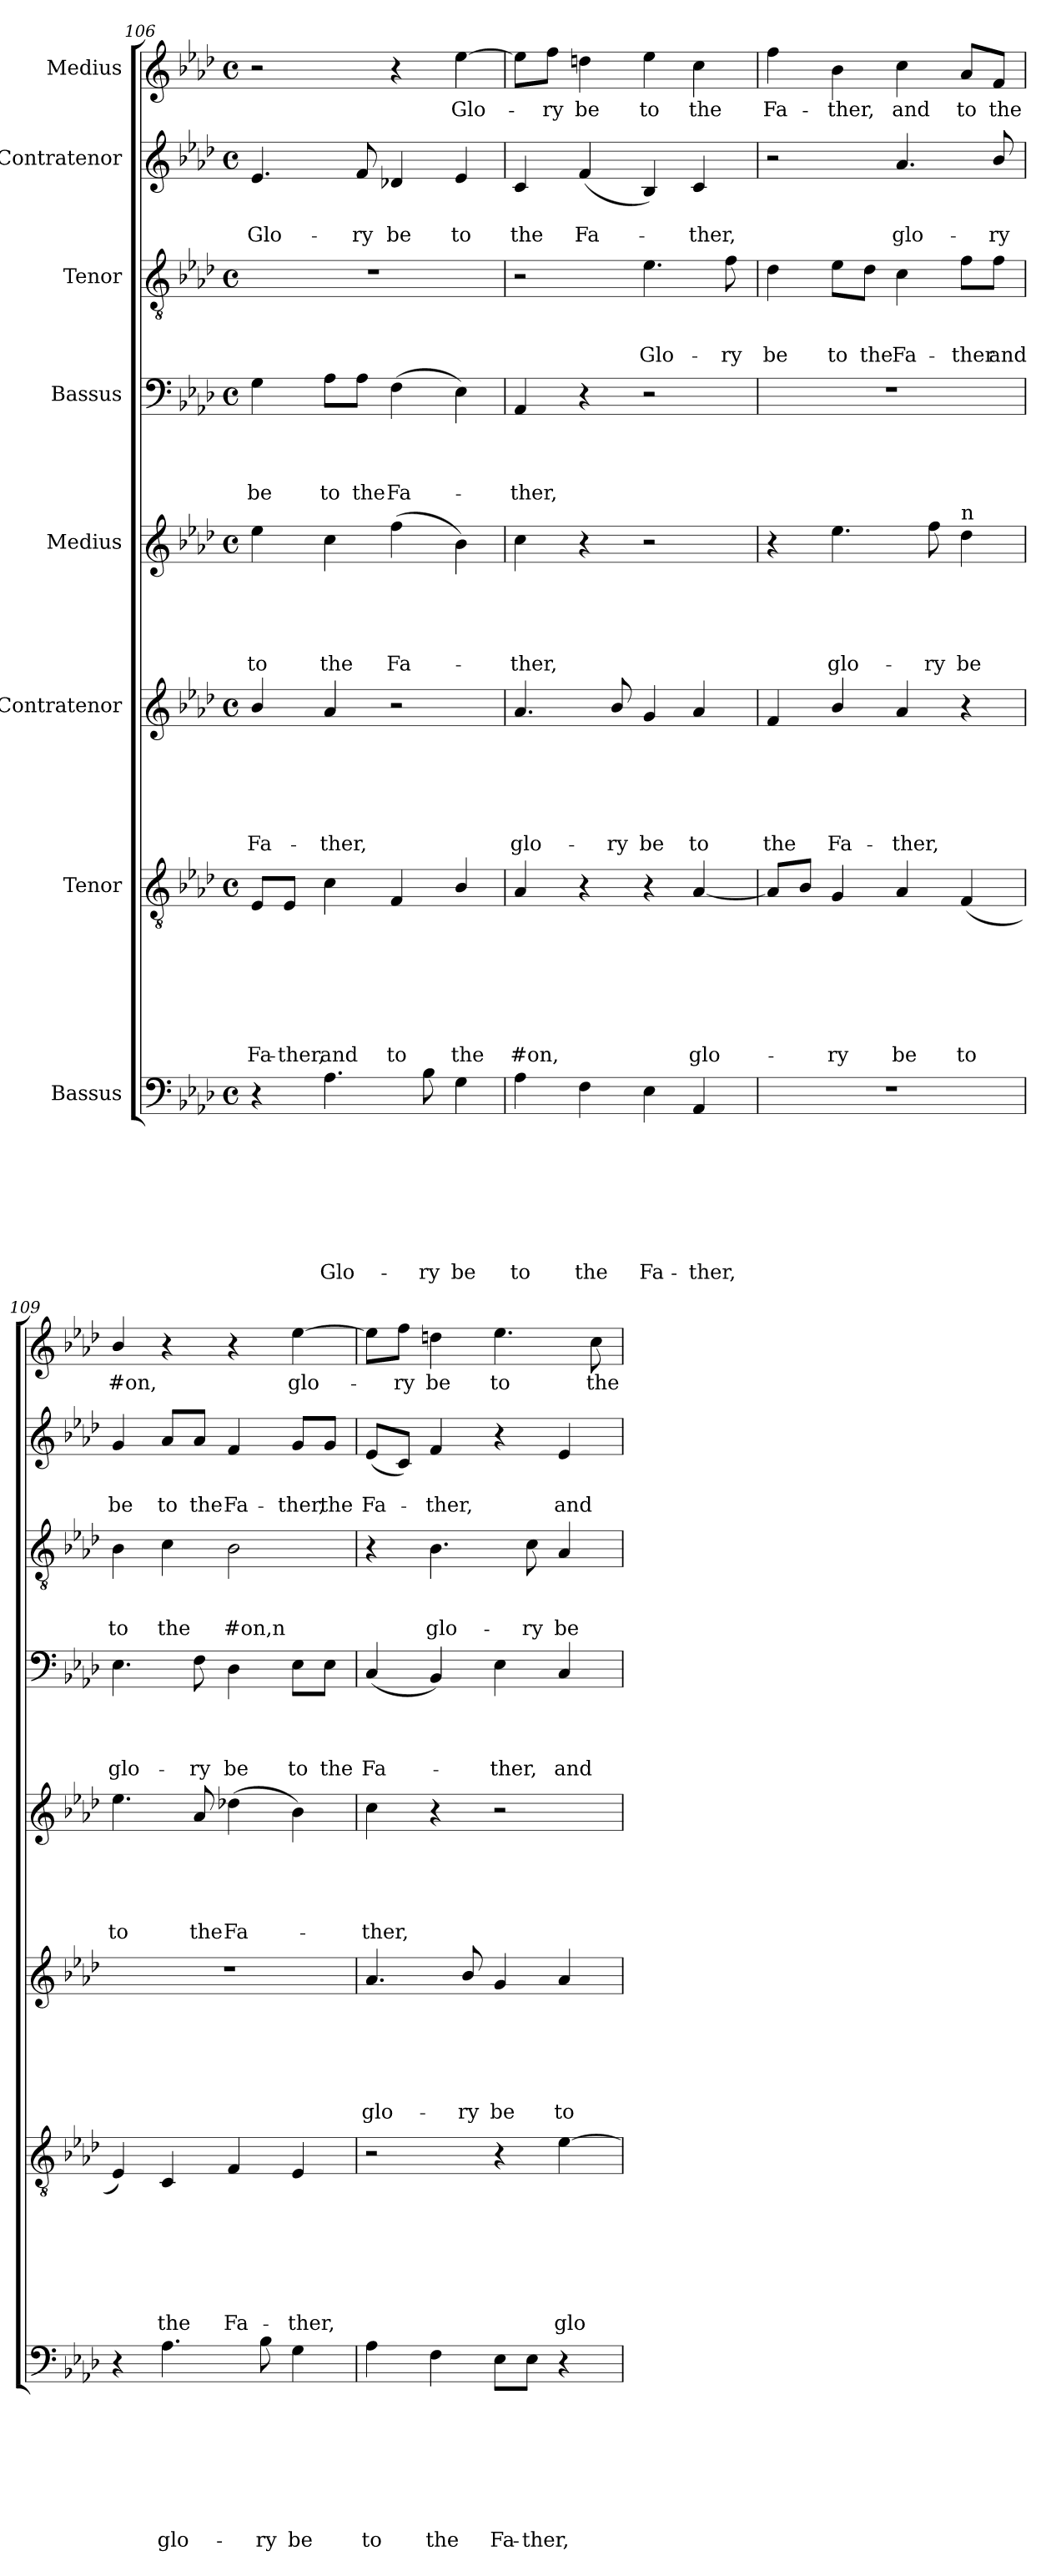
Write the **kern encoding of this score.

**kern	**text	**text	**text	**text	**text	**text	**text	**text	**kern	**text	**text	**text	**text	**text	**text	**text	**kern	**text	**text	**text	**text	**text	**text	**kern	**text	**text	**text	**text	**text	**kern	**text	**text	**text	**text	**kern	**text	**text	**text	**kern	**text	**text	**kern	**text
*part8	*part8	*part8	*part8	*part8	*part8	*part8	*part8	*part8	*part7	*part7	*part7	*part7	*part7	*part7	*part7	*part7	*part6	*part6	*part6	*part6	*part6	*part6	*part6	*part5	*part5	*part5	*part5	*part5	*part5	*part4	*part4	*part4	*part4	*part4	*part3	*part3	*part3	*part3	*part2	*part2	*part2	*part1	*part1
*staff8	*staff8	*staff8	*staff8	*staff8	*staff8	*staff8	*staff8	*staff8	*staff7	*staff7	*staff7	*staff7	*staff7	*staff7	*staff7	*staff7	*staff6	*staff6	*staff6	*staff6	*staff6	*staff6	*staff6	*staff5	*staff5	*staff5	*staff5	*staff5	*staff5	*staff4	*staff4	*staff4	*staff4	*staff4	*staff3	*staff3	*staff3	*staff3	*staff2	*staff2	*staff2	*staff1	*staff1
*I"Bassus	*	*	*	*	*	*	*	*	*I"Tenor	*	*	*	*	*	*	*	*I"Contratenor	*	*	*	*	*	*	*I"Medius	*	*	*	*	*	*I"Bassus	*	*	*	*	*I"Tenor	*	*	*	*I"Contratenor	*	*	*I"Medius	*
*clefF4	*	*	*	*	*	*	*	*	*clefGv2	*	*	*	*	*	*	*	*clefG2	*	*	*	*	*	*	*clefG2	*	*	*	*	*	*clefF4	*	*	*	*	*clefGv2	*	*	*	*clefG2	*	*	*clefG2	*
*k[b-e-a-d-]	*	*	*	*	*	*	*	*	*k[b-e-a-d-]	*	*	*	*	*	*	*	*k[b-e-a-d-]	*	*	*	*	*	*	*k[b-e-a-d-]	*	*	*	*	*	*k[b-e-a-d-]	*	*	*	*	*k[b-e-a-d-]	*	*	*	*k[b-e-a-d-]	*	*	*k[b-e-a-d-]	*
*A-:	*	*	*	*	*	*	*	*	*A-:	*	*	*	*	*	*	*	*A-:	*	*	*	*	*	*	*A-:	*	*	*	*	*	*A-:	*	*	*	*	*A-:	*	*	*	*A-:	*	*	*A-:	*
*M4/4	*	*	*	*	*	*	*	*	*M4/4	*	*	*	*	*	*	*	*M4/4	*	*	*	*	*	*	*M4/4	*	*	*	*	*	*M4/4	*	*	*	*	*M4/4	*	*	*	*M4/4	*	*	*M4/4	*
*met(c)	*	*	*	*	*	*	*	*	*met(c)	*	*	*	*	*	*	*	*met(c)	*	*	*	*	*	*	*met(c)	*	*	*	*	*	*met(c)	*	*	*	*	*met(c)	*	*	*	*met(c)	*	*	*met(c)	*
=106	=106	=106	=106	=106	=106	=106	=106	=106	=106	=106	=106	=106	=106	=106	=106	=106	=106	=106	=106	=106	=106	=106	=106	=106	=106	=106	=106	=106	=106	=106	=106	=106	=106	=106	=106	=106	=106	=106	=106	=106	=106	=106	=106
!	!	!	!	!	!	!	!	!	!	!	!	!	!	!	!	!LO:LY:b	!	!	!	!	!	!	!LO:LY:b	!	!	!	!	!	!LO:LY:b	!	!	!	!	!LO:LY:b	!	!	!	!	!	!	!LO:LY:b	!	!
4r	.	.	.	.	.	.	.	.	8E-/L	.	.	.	.	.	.	Fa-	4b-/	.	.	.	.	.	Fa-	4ee-\	.	.	.	.	to	4G\	.	.	.	be	1r	.	.	.	4.e-/	.	Glo-	2r	.
!	!	!	!	!	!	!	!	!	!	!	!	!	!	!	!	!LO:LY:b	!	!	!	!	!	!	!	!	!	!	!	!	!	!	!	!	!	!	!	!	!	!	!	!	!	!	!
.	.	.	.	.	.	.	.	.	8E-/J	.	.	.	.	.	.	-ther,	.	.	.	.	.	.	.	.	.	.	.	.	.	.	.	.	.	.	.	.	.	.	.	.	.	.	.
!	!	!	!	!	!	!	!	!LO:LY:b	!	!	!	!	!	!	!	!LO:LY:b	!	!	!	!	!	!	!LO:LY:b	!	!	!	!	!	!LO:LY:b	!	!	!	!	!LO:LY:b	!	!	!	!	!	!	!	!	!
4.A-\	.	.	.	.	.	.	.	Glo-	4c\	.	.	.	.	.	.	and	4a-/	.	.	.	.	.	-ther,	4cc\	.	.	.	.	the	8A-\L	.	.	.	to	.	.	.	.	.	.	.	.	.
!	!	!	!	!	!	!	!	!	!	!	!	!	!	!	!	!	!	!	!	!	!	!	!	!	!	!	!	!	!	!	!	!	!	!LO:LY:b	!	!	!	!	!	!	!LO:LY:b	!	!
.	.	.	.	.	.	.	.	.	.	.	.	.	.	.	.	.	.	.	.	.	.	.	.	.	.	.	.	.	.	8A-\J	.	.	.	the	.	.	.	.	8f/	.	-ry	.	.
!	!	!	!	!	!	!	!	!	!	!	!	!	!	!	!	!LO:LY:b	!	!	!	!	!	!	!	!	!	!	!	!	!LO:LY:b	!	!	!	!	!LO:LY:b	!	!	!	!	!	!	!LO:LY:b	!	!
.	.	.	.	.	.	.	.	.	4F/	.	.	.	.	.	.	to	2r	.	.	.	.	.	.	(>4ff\	.	.	.	.	Fa-	(>4F\	.	.	.	Fa-	.	.	.	.	4d-X/	.	be	4r	.
!	!	!	!	!	!	!	!	!LO:LY:b	!	!	!	!	!	!	!	!	!	!	!	!	!	!	!	!	!	!	!	!	!	!	!	!	!	!	!	!	!	!	!	!	!	!	!
8B-\	.	.	.	.	.	.	.	-ry	.	.	.	.	.	.	.	.	.	.	.	.	.	.	.	.	.	.	.	.	.	.	.	.	.	.	.	.	.	.	.	.	.	.	.
!	!	!	!	!	!	!	!	!LO:LY:b	!	!	!	!	!	!	!	!LO:LY:b	!	!	!	!	!	!	!	!	!	!	!	!	!	!	!	!	!	!	!	!	!	!	!	!	!LO:LY:b	!	!LO:LY:b
4G\	.	.	.	.	.	.	.	be	4B-/	.	.	.	.	.	.	the	.	.	.	.	.	.	.	4b-\)	.	.	.	.	.	4E-\)	.	.	.	.	.	.	.	.	4e-/	.	to	[>4ee-\	Glo-
=107	=107	=107	=107	=107	=107	=107	=107	=107	=107	=107	=107	=107	=107	=107	=107	=107	=107	=107	=107	=107	=107	=107	=107	=107	=107	=107	=107	=107	=107	=107	=107	=107	=107	=107	=107	=107	=107	=107	=107	=107	=107	=107	=107
!	!	!	!	!	!	!	!	!LO:LY:b	!	!	!	!	!	!	!	!LO:LY:b	!	!	!	!	!	!	!LO:LY:b	!	!	!	!	!	!LO:LY:b	!	!	!	!	!LO:LY:b	!	!	!	!	!	!	!LO:LY:b	!	!
4A-\	.	.	.	.	.	.	.	to	4A-/	.	.	.	.	.	.	#on,	4.a-/	.	.	.	.	.	glo-	4cc\	.	.	.	.	-ther,	4AA-/	.	.	.	-ther,	2r	.	.	.	4c/	.	the	8ee-\L]	.
!	!	!	!	!	!	!	!	!	!	!	!	!	!	!	!	!	!	!	!	!	!	!	!	!	!	!	!	!	!	!	!	!	!	!	!	!	!	!	!	!	!	!	!LO:LY:b
.	.	.	.	.	.	.	.	.	.	.	.	.	.	.	.	.	.	.	.	.	.	.	.	.	.	.	.	.	.	.	.	.	.	.	.	.	.	.	.	.	.	8ff\J	-ry
!	!	!	!	!	!	!	!	!LO:LY:b	!	!	!	!	!	!	!	!	!	!	!	!	!	!	!	!	!	!	!	!	!	!	!	!	!	!	!	!	!	!	!	!	!LO:LY:b	!	!LO:LY:b
4F\	.	.	.	.	.	.	.	the	4r	.	.	.	.	.	.	.	.	.	.	.	.	.	.	4r	.	.	.	.	.	4r	.	.	.	.	.	.	.	.	(<4f/	.	Fa-	4ddn\	be
!	!	!	!	!	!	!	!	!	!	!	!	!	!	!	!	!	!	!	!	!	!	!	!LO:LY:b	!	!	!	!	!	!	!	!	!	!	!	!	!	!	!	!	!	!	!	!
.	.	.	.	.	.	.	.	.	.	.	.	.	.	.	.	.	8b-/	.	.	.	.	.	-ry	.	.	.	.	.	.	.	.	.	.	.	.	.	.	.	.	.	.	.	.
!	!	!	!	!	!	!	!	!LO:LY:b	!	!	!	!	!	!	!	!	!	!	!	!	!	!	!LO:LY:b	!	!	!	!	!	!	!	!	!	!	!	!	!	!	!LO:LY:b	!	!	!	!	!LO:LY:b
4E-\	.	.	.	.	.	.	.	Fa-	4r	.	.	.	.	.	.	.	4g/	.	.	.	.	.	be	2r	.	.	.	.	.	2r	.	.	.	.	4.e-\	.	.	Glo-	4B-/)	.	.	4ee-\	to
!	!	!	!	!	!	!	!	!LO:LY:b	!	!	!	!	!	!	!	!LO:LY:b	!	!	!	!	!	!	!LO:LY:b	!	!	!	!	!	!	!	!	!	!	!	!	!	!	!	!	!	!LO:LY:b	!	!LO:LY:b
4AA-/	.	.	.	.	.	.	.	-ther,	[<4A-/	.	.	.	.	.	.	glo-	4a-/	.	.	.	.	.	to	.	.	.	.	.	.	.	.	.	.	.	.	.	.	.	4c/	.	-ther,	4cc\	the
!	!	!	!	!	!	!	!	!	!	!	!	!	!	!	!	!	!	!	!	!	!	!	!	!	!	!	!	!	!	!	!	!	!	!	!	!	!	!LO:LY:b	!	!	!	!	!
.	.	.	.	.	.	.	.	.	.	.	.	.	.	.	.	.	.	.	.	.	.	.	.	.	.	.	.	.	.	.	.	.	.	.	8f\	.	.	-ry	.	.	.	.	.
=108	=108	=108	=108	=108	=108	=108	=108	=108	=108	=108	=108	=108	=108	=108	=108	=108	=108	=108	=108	=108	=108	=108	=108	=108	=108	=108	=108	=108	=108	=108	=108	=108	=108	=108	=108	=108	=108	=108	=108	=108	=108	=108	=108
!	!	!	!	!	!	!	!	!	!	!	!	!	!	!	!	!	!	!	!	!	!	!	!LO:LY:b	!	!	!	!	!	!	!	!	!	!	!	!	!	!	!LO:LY:b	!	!	!	!	!LO:LY:b
1r	.	.	.	.	.	.	.	.	8A-/L]	.	.	.	.	.	.	.	4f/	.	.	.	.	.	the	4r	.	.	.	.	.	1r	.	.	.	.	4d-i\	.	.	be	2r	.	.	4ff\	Fa-
.	.	.	.	.	.	.	.	.	8B-/J	.	.	.	.	.	.	.	.	.	.	.	.	.	.	.	.	.	.	.	.	.	.	.	.	.	.	.	.	.	.	.	.	.	.
!	!	!	!	!	!	!	!	!	!	!	!	!	!	!	!	!LO:LY:b	!	!	!	!	!	!	!LO:LY:b	!	!	!	!	!	!LO:LY:b	!	!	!	!	!	!	!	!	!LO:LY:b	!	!	!	!	!LO:LY:b
.	.	.	.	.	.	.	.	.	4G/	.	.	.	.	.	.	-ry	4b-/	.	.	.	.	.	Fa-	4.ee-\	.	.	.	.	glo-	.	.	.	.	.	8e-\L	.	.	to	.	.	.	4b-\	-ther,
!	!	!	!	!	!	!	!	!	!	!	!	!	!	!	!	!	!	!	!	!	!	!	!	!	!	!	!	!	!	!	!	!	!	!	!	!	!	!LO:LY:b	!	!	!	!	!
.	.	.	.	.	.	.	.	.	.	.	.	.	.	.	.	.	.	.	.	.	.	.	.	.	.	.	.	.	.	.	.	.	.	.	8d-\J	.	.	the	.	.	.	.	.
!	!	!	!	!	!	!	!	!	!	!	!	!	!	!	!	!LO:LY:b	!	!	!	!	!	!	!LO:LY:b	!	!	!	!	!	!	!	!	!	!	!	!	!	!	!LO:LY:b	!	!	!LO:LY:b	!	!LO:LY:b
.	.	.	.	.	.	.	.	.	4A-/	.	.	.	.	.	.	be	4a-/	.	.	.	.	.	-ther,	.	.	.	.	.	.	.	.	.	.	.	4c\	.	.	Fa-	4.a-/	.	glo-	4cc\	and
!	!	!	!	!	!	!	!	!	!	!	!	!	!	!	!	!	!	!	!	!	!	!	!	!	!	!	!	!	!LO:LY:b	!	!	!	!	!	!	!	!	!	!	!	!	!	!
.	.	.	.	.	.	.	.	.	.	.	.	.	.	.	.	.	.	.	.	.	.	.	.	8ff\	.	.	.	.	-ry	.	.	.	.	.	.	.	.	.	.	.	.	.	.
!	!	!	!	!	!	!	!	!	!	!	!	!	!	!	!	!	!	!	!	!	!	!	!	!LO:TX:a:t=n	!	!	!	!	!	!	!	!	!	!	!	!	!	!	!	!	!	!	!
!	!	!	!	!	!	!	!	!	!	!	!	!	!	!	!	!LO:LY:b	!	!	!	!	!	!	!	!	!	!	!	!	!LO:LY:b	!	!	!	!	!	!	!	!	!LO:LY:b	!	!	!	!	!LO:LY:b
.	.	.	.	.	.	.	.	.	(<4F/	.	.	.	.	.	.	to	4r	.	.	.	.	.	.	4dd-\	.	.	.	.	be	.	.	.	.	.	8f\L	.	.	-ther	.	.	.	8a-/L	to
!	!	!	!	!	!	!	!	!	!	!	!	!	!	!	!	!	!	!	!	!	!	!	!	!	!	!	!	!	!	!	!	!	!	!	!	!	!	!LO:LY:b	!	!	!LO:LY:b	!	!LO:LY:b
.	.	.	.	.	.	.	.	.	.	.	.	.	.	.	.	.	.	.	.	.	.	.	.	.	.	.	.	.	.	.	.	.	.	.	8f\J	.	.	and	8b-/	.	-ry	8f/J	the
!!LO:PB:g=z
=109	=109	=109	=109	=109	=109	=109	=109	=109	=109	=109	=109	=109	=109	=109	=109	=109	=109	=109	=109	=109	=109	=109	=109	=109	=109	=109	=109	=109	=109	=109	=109	=109	=109	=109	=109	=109	=109	=109	=109	=109	=109	=109	=109
!	!	!	!	!	!	!	!	!	!	!	!	!	!	!	!	!	!	!	!	!	!	!	!	!	!	!	!	!	!LO:LY:b	!	!	!	!	!LO:LY:b	!	!	!	!LO:LY:b	!	!	!LO:LY:b	!	!LO:LY:b
4r	.	.	.	.	.	.	.	.	4E-/)	.	.	.	.	.	.	.	1r	.	.	.	.	.	.	4.ee-\	.	.	.	.	to	4.E-\	.	.	.	glo-	4B-\	.	.	to	4g/	.	be	4b-/	#on,
!	!	!	!	!	!	!	!	!LO:LY:b	!	!	!	!	!	!	!	!LO:LY:b	!	!	!	!	!	!	!	!	!	!	!	!	!	!	!	!	!	!	!	!	!	!LO:LY:b	!	!	!LO:LY:b	!	!
4.A-\	.	.	.	.	.	.	.	glo-	4C/	.	.	.	.	.	.	the	.	.	.	.	.	.	.	.	.	.	.	.	.	.	.	.	.	.	4c\	.	.	the	8a-/L	.	to	4r	.
!	!	!	!	!	!	!	!	!	!	!	!	!	!	!	!	!	!	!	!	!	!	!	!	!	!	!	!	!	!LO:LY:b	!	!	!	!	!LO:LY:b	!	!	!	!	!	!	!LO:LY:b	!	!
.	.	.	.	.	.	.	.	.	.	.	.	.	.	.	.	.	.	.	.	.	.	.	.	8a-/	.	.	.	.	the	8F\	.	.	.	-ry	.	.	.	.	8a-/J	.	the	.	.
!	!	!	!	!	!	!	!	!	!	!	!	!	!	!	!	!LO:LY:b	!	!	!	!	!	!	!	!	!	!	!	!	!LO:LY:b	!	!	!	!	!LO:LY:b	!	!	!	!LO:LY:b:rj	!	!	!LO:LY:b	!	!
.	.	.	.	.	.	.	.	.	4F/	.	.	.	.	.	.	Fa-	.	.	.	.	.	.	.	(>4dd-X\	.	.	.	.	Fa-	4D-\	.	.	.	be	2B-\	.	.	#on,n	4f/	.	Fa-	4r	.
!	!	!	!	!	!	!	!	!LO:LY:b	!	!	!	!	!	!	!	!	!	!	!	!	!	!	!	!	!	!	!	!	!	!	!	!	!	!	!	!	!	!	!	!	!	!	!
8B-\	.	.	.	.	.	.	.	-ry	.	.	.	.	.	.	.	.	.	.	.	.	.	.	.	.	.	.	.	.	.	.	.	.	.	.	.	.	.	.	.	.	.	.	.
!	!	!	!	!	!	!	!	!LO:LY:b	!	!	!	!	!	!	!	!LO:LY:b	!	!	!	!	!	!	!	!	!	!	!	!	!	!	!	!	!	!LO:LY:b	!	!	!	!	!	!	!LO:LY:b	!	!LO:LY:b
4G\	.	.	.	.	.	.	.	be	4E-/	.	.	.	.	.	.	-ther,	.	.	.	.	.	.	.	4b-\)	.	.	.	.	.	8E-\L	.	.	.	to	.	.	.	.	8g/L	.	-ther,	[>4ee-\	glo-
!	!	!	!	!	!	!	!	!	!	!	!	!	!	!	!	!	!	!	!	!	!	!	!	!	!	!	!	!	!	!	!	!	!	!LO:LY:b	!	!	!	!	!	!	!LO:LY:b	!	!
.	.	.	.	.	.	.	.	.	.	.	.	.	.	.	.	.	.	.	.	.	.	.	.	.	.	.	.	.	.	8E-\J	.	.	.	the	.	.	.	.	8g/J	.	the	.	.
=110	=110	=110	=110	=110	=110	=110	=110	=110	=110	=110	=110	=110	=110	=110	=110	=110	=110	=110	=110	=110	=110	=110	=110	=110	=110	=110	=110	=110	=110	=110	=110	=110	=110	=110	=110	=110	=110	=110	=110	=110	=110	=110	=110
!	!	!	!	!	!	!	!	!LO:LY:b	!	!	!	!	!	!	!	!	!	!	!	!	!	!	!LO:LY:b	!	!	!	!	!	!LO:LY:b	!	!	!	!	!LO:LY:b	!	!	!	!	!	!	!LO:LY:b	!	!
4A-\	.	.	.	.	.	.	.	to	2r	.	.	.	.	.	.	.	4.a-/	.	.	.	.	.	glo-	4cc\	.	.	.	.	-ther,	(<4C/	.	.	.	Fa-	4r	.	.	.	(<8e-/L	.	Fa-	8ee-\L]	.
!	!	!	!	!	!	!	!	!	!	!	!	!	!	!	!	!	!	!	!	!	!	!	!	!	!	!	!	!	!	!	!	!	!	!	!	!	!	!	!	!	!	!	!LO:LY:b
.	.	.	.	.	.	.	.	.	.	.	.	.	.	.	.	.	.	.	.	.	.	.	.	.	.	.	.	.	.	.	.	.	.	.	.	.	.	.	8c/J)	.	.	8ff\J	-ry
!	!	!	!	!	!	!	!	!LO:LY:b	!	!	!	!	!	!	!	!	!	!	!	!	!	!	!	!	!	!	!	!	!	!	!	!	!	!	!	!	!	!LO:LY:b	!	!	!LO:LY:b	!	!LO:LY:b
4F\	.	.	.	.	.	.	.	the	.	.	.	.	.	.	.	.	.	.	.	.	.	.	.	4r	.	.	.	.	.	4BB-/)	.	.	.	.	4.B-\	.	.	glo-	4f/	.	-ther,	4ddn\	be
!	!	!	!	!	!	!	!	!	!	!	!	!	!	!	!	!	!	!	!	!	!	!	!LO:LY:b	!	!	!	!	!	!	!	!	!	!	!	!	!	!	!	!	!	!	!	!
.	.	.	.	.	.	.	.	.	.	.	.	.	.	.	.	.	8b-/	.	.	.	.	.	-ry	.	.	.	.	.	.	.	.	.	.	.	.	.	.	.	.	.	.	.	.
!	!	!	!	!	!	!	!	!LO:LY:b	!	!	!	!	!	!	!	!	!	!	!	!	!	!	!LO:LY:b	!	!	!	!	!	!	!	!	!	!	!LO:LY:b	!	!	!	!	!	!	!	!	!LO:LY:b
8E-\L	.	.	.	.	.	.	.	Fa-	4r	.	.	.	.	.	.	.	4g/	.	.	.	.	.	be	2r	.	.	.	.	.	4E-\	.	.	.	-ther,	.	.	.	.	4r	.	.	4.ee-\	to
!	!	!	!	!	!	!	!	!LO:LY:b	!	!	!	!	!	!	!	!	!	!	!	!	!	!	!	!	!	!	!	!	!	!	!	!	!	!	!	!	!	!LO:LY:b	!	!	!	!	!
8E-\J	.	.	.	.	.	.	.	-ther,	.	.	.	.	.	.	.	.	.	.	.	.	.	.	.	.	.	.	.	.	.	.	.	.	.	.	8c\	.	.	-ry	.	.	.	.	.
!	!	!	!	!	!	!	!	!	!	!	!	!	!	!	!	!LO:LY:b	!	!	!	!	!	!	!LO:LY:b	!	!	!	!	!	!	!	!	!	!	!LO:LY:b	!	!	!	!LO:LY:b	!	!	!LO:LY:b	!	!
4r	.	.	.	.	.	.	.	.	[>4e-\	.	.	.	.	.	.	glo-	4a-/	.	.	.	.	.	to	.	.	.	.	.	.	4C/	.	.	.	and	4A-/	.	.	be	4e-/	.	and	.	.
!	!	!	!	!	!	!	!	!	!	!	!	!	!	!	!	!	!	!	!	!	!	!	!	!	!	!	!	!	!	!	!	!	!	!	!	!	!	!	!	!	!	!	!LO:LY:b
.	.	.	.	.	.	.	.	.	.	.	.	.	.	.	.	.	.	.	.	.	.	.	.	.	.	.	.	.	.	.	.	.	.	.	.	.	.	.	.	.	.	8cc\	the
=	=	=	=	=	=	=	=	=	=	=	=	=	=	=	=	=	=	=	=	=	=	=	=	=	=	=	=	=	=	=	=	=	=	=	=	=	=	=	=	=	=	=	=
*-	*-	*-	*-	*-	*-	*-	*-	*-	*-	*-	*-	*-	*-	*-	*-	*-	*-	*-	*-	*-	*-	*-	*-	*-	*-	*-	*-	*-	*-	*-	*-	*-	*-	*-	*-	*-	*-	*-	*-	*-	*-	*-	*-
